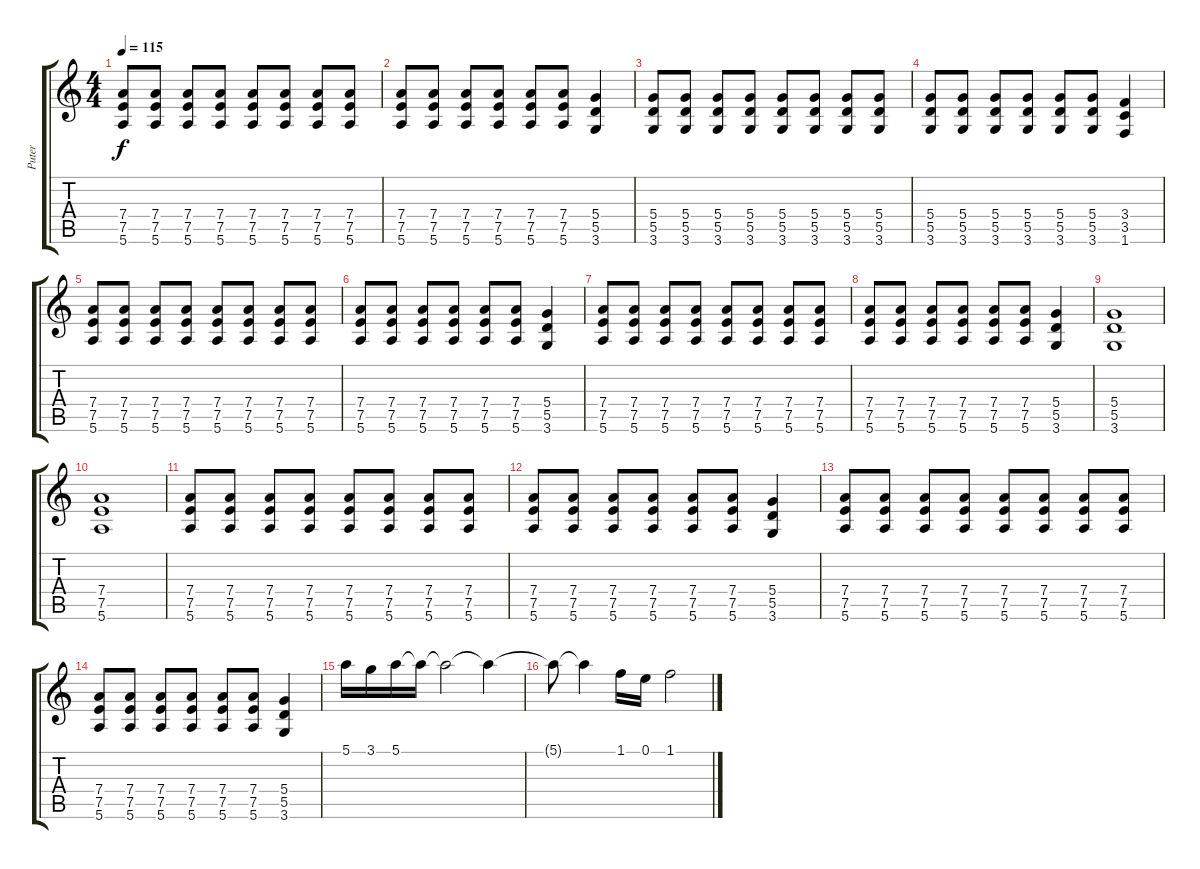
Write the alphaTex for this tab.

\track ("Puter" "Puter") {instrument distortionguitar}
\staff {score tabs}
\tuning (E4 B3 G3 D3 A2 E2) {hide}
\ts (4 4)
\tempo 115
\clef g2
\ks c
(7.4 7.5 5.6).8{dy f} (7.4 7.5 5.6).8 (7.4 7.5 5.6).8 (7.4 7.5 5.6).8 (7.4 7.5 5.6).8 (7.4 7.5 5.6).8 (7.4 7.5 5.6).8 (7.4 7.5 5.6).8 |
(7.4 7.5 5.6).8 (7.4 7.5 5.6).8 (7.4 7.5 5.6).8 (7.4 7.5 5.6).8 (7.4 7.5 5.6).8 (7.4 7.5 5.6).8 (5.4 5.5 3.6).4 |
(5.4 5.5 3.6).8 (5.4 5.5 3.6).8 (5.4 5.5 3.6).8 (5.4 5.5 3.6).8 (5.4 5.5 3.6).8 (5.4 5.5 3.6).8 (5.4 5.5 3.6).8 (5.4 5.5 3.6).8 |
(5.4 5.5 3.6).8 (5.4 5.5 3.6).8 (5.4 5.5 3.6).8 (5.4 5.5 3.6).8 (5.4 5.5 3.6).8 (5.4 5.5 3.6).8 (3.4 3.5 1.6).4 |
(7.4 7.5 5.6).8 (7.4 7.5 5.6).8 (7.4 7.5 5.6).8 (7.4 7.5 5.6).8 (7.4 7.5 5.6).8 (7.4 7.5 5.6).8 (7.4 7.5 5.6).8 (7.4 7.5 5.6).8 |
(7.4 7.5 5.6).8 (7.4 7.5 5.6).8 (7.4 7.5 5.6).8 (7.4 7.5 5.6).8 (7.4 7.5 5.6).8 (7.4 7.5 5.6).8 (5.4 5.5 3.6).4 |
(7.4 7.5 5.6).8 (7.4 7.5 5.6).8 (7.4 7.5 5.6).8 (7.4 7.5 5.6).8 (7.4 7.5 5.6).8 (7.4 7.5 5.6).8 (7.4 7.5 5.6).8 (7.4 7.5 5.6).8 |
(7.4 7.5 5.6).8 (7.4 7.5 5.6).8 (7.4 7.5 5.6).8 (7.4 7.5 5.6).8 (7.4 7.5 5.6).8 (7.4 7.5 5.6).8 (5.4 5.5 3.6).4 |
(5.4 5.5 3.6).1 |
(7.4 7.5 5.6).1 |
(7.4 7.5 5.6).8 (7.4 7.5 5.6).8 (7.4 7.5 5.6).8 (7.4 7.5 5.6).8 (7.4 7.5 5.6).8 (7.4 7.5 5.6).8 (7.4 7.5 5.6).8 (7.4 7.5 5.6).8 |
(7.4 7.5 5.6).8 (7.4 7.5 5.6).8 (7.4 7.5 5.6).8 (7.4 7.5 5.6).8 (7.4 7.5 5.6).8 (7.4 7.5 5.6).8 (5.4 5.5 3.6).4 |
(7.4 7.5 5.6).8 (7.4 7.5 5.6).8 (7.4 7.5 5.6).8 (7.4 7.5 5.6).8 (7.4 7.5 5.6).8 (7.4 7.5 5.6).8 (7.4 7.5 5.6).8 (7.4 7.5 5.6).8 |
(7.4 7.5 5.6).8 (7.4 7.5 5.6).8 (7.4 7.5 5.6).8 (7.4 7.5 5.6).8 (7.4 7.5 5.6).8 (7.4 7.5 5.6).8 (5.4 5.5 3.6).4 |
5.1.16{instrument acousticguitarsteel} 3.1.16 5.1.16 5.1{t}.16 5.1{t}.2 5.1{t}.4 |
5.1{t}.8{instrument acousticguitarsteel} 5.1{t}.4 1.1.16 0.1.16 1.1.2
